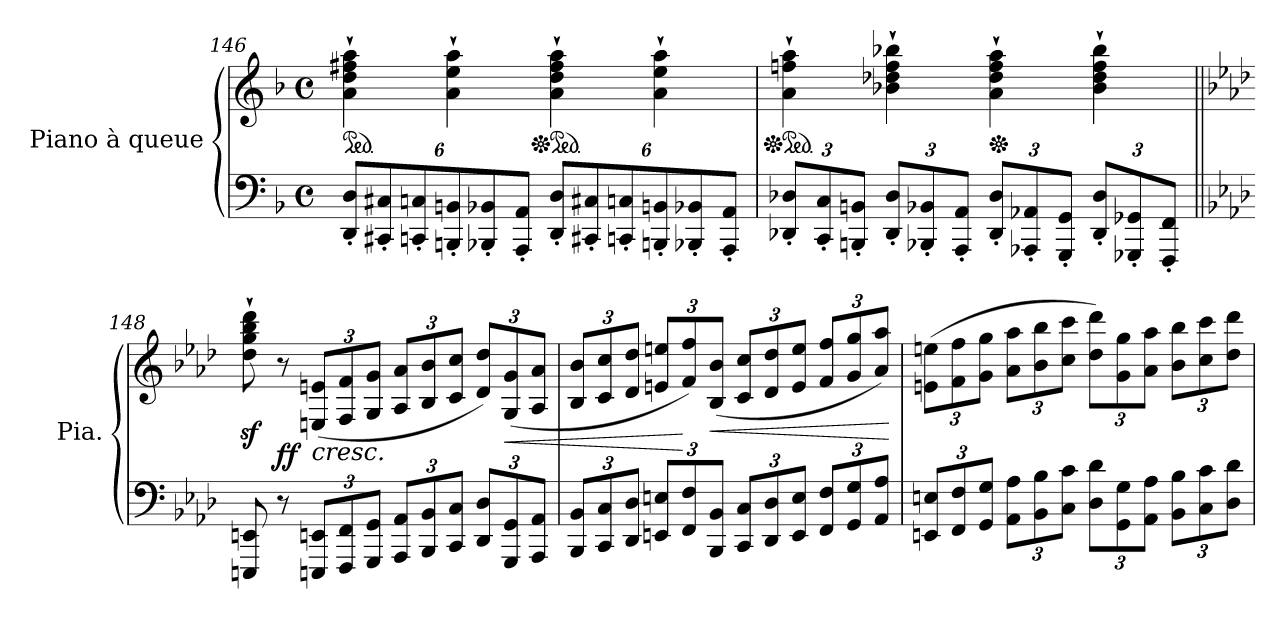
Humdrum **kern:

**kern	**kern	**dynam
*part1	*part1	*part1
*staff2	*staff1	*staff1/2
*I"Piano à queue	*	*
*I'Pia.	*	*
*clefF4	*clefG2	*
*k[b-]	*k[b-]	*
*M4/4	*M4/4	*
*met(c)	*met(c)	*
*Xbrackettup	*	*
*	*ped	*
=146	=146	=146
12DD/' 12D/'L	4a\` 4dd\` 4ff#X\` 4aa\`	.
12CC#X/' 12C#X/'	.	.
12CCn/' 12Cn/'	.	.
12BBBn/' 12BBn/'	4a\` 4ee\` 4aa\`	.
12BBB-X/' 12BB-X/'	.	.
12AAA/' 12AA/'J	.	.
*	*Xped	*
*	*ped	*
12DD/' 12D/'L	4a\` 4dd\` 4ff#\` 4aa\`	.
12CC#X/' 12C#X/'	.	.
12CCn/' 12Cn/'	.	.
12BBBn/' 12BBn/'	4a\` 4ee\` 4aa\`	.
12BBB-X/' 12BB-X/'	.	.
12AAA/' 12AA/'J	.	.
!!LO:LB:g=z
=147	=147	=147
*	*Xped	*
*	*ped	*
12DD-X/' 12D-X/'L	4a\` 4ffn\` 4aa\`	.
12CC/' 12C/'	.	.
12BBBn/' 12BBn/'J	.	.
12DD-/' 12D-/'L	4b-X\` 4dd-X\` 4ff\` 4bb-X\`	.
12BBB-X/' 12BB-X/'	.	.
12AAA/' 12AA/'J	.	.
*	*Xped	*
12DD-/' 12D-/'L	4a\` 4dd-\` 4ff\` 4aa\`	.
12AAA-X/' 12AA-X/'	.	.
12GGG/' 12GG/'J	.	.
12DD-/' 12D-/'L	4b-\` 4dd-\` 4ff\` 4bb-\`	.
12GGG-X/' 12GG-X/'	.	.
12FFF/' 12FF/'J	.	.
=148||	=148||	=148||
*k[b-e-a-d-]	*k[b-e-a-d-]	*
8EEEn/ 8EEn/	8dd-\z<` 8gg\z<` 8bb-\z<` 8ddd-\z<`	.
!	!	!LO:DY:b
8r	8r	ff
*	*Xbrackettup	*
*	*MM150	*
!	!	!LO:HP:b
12EEEn/ 12EEn/L	(12En/ 12en/L	<
12FFF/ 12FF/	12F/ 12f/	.
12GGG/ 12GG/J	12G/ 12g/J	.
12AAA-/ 12AA-/L	12A-/ 12a-/L	.
12BBB-/ 12BB-/	12B-/ 12b-/	.
12CC/ 12C/J	12c/ 12cc/J	.
12DD-/ 12D-/L	12d-/ 12dd-/L)	.
!	!	!LO:HP:b
12GGG/ 12GG/	(12G/ 12g/	<
12AAA-/ 12AA-/J	12A-/ 12a-/J	.
=149	=149	=149
12BBB-/ 12BB-/L	12B-/ 12b-/L	.
12CC/ 12C/	12c/ 12cc/	.
12DD-/ 12D-/J	12d-/ 12dd-/J	.
12EEn/ 12En/L	12en/ 12een/L	.
12FF/ 12F/	12f/ 12ff/)	[
!	!	!LO:HP:b
12BBB-/ 12BB-/J	(12B-/ 12b-/J	<
12CC/ 12C/L	12c/ 12cc/L	.
12DD-/ 12D-/	12d-/ 12dd-/	.
12EE/ 12E/J	12e/ 12ee/J	.
12FF/ 12F/L	12f/ 12ff/L	.
12GG/ 12G/	12g/ 12gg/	.
12AA-/ 12A-/J	12a-/ 12aa-/J)	.
.	.	[
!!LO:LB:g=z
=150	=150	=150
12EEn/ 12En/L	(12en\ 12een\L	.
12FF/ 12F/	12f\ 12ff\	.
12GG/ 12G/J	12g\ 12gg\J	.
12AA-\ 12A-\L	12a-\ 12aa-\L	.
12BB-\ 12B-\	12b-\ 12bb-\	.
12C\ 12c\J	12cc\ 12ccc\J	.
12D-\ 12d-\L	12dd-\ 12ddd-\L)	.
12GG\ 12G\	12g\ 12gg\	[
12AA-\ 12A-\J	12a-\ 12aa-\J	.
12BB-\ 12B-\L	12b-\ 12bb-\L	.
12C\ 12c\	12cc\ 12ccc\	.
12D-\ 12d-\J	12dd-\ 12ddd-\J	.
=	=	=
*-	*-	*-
